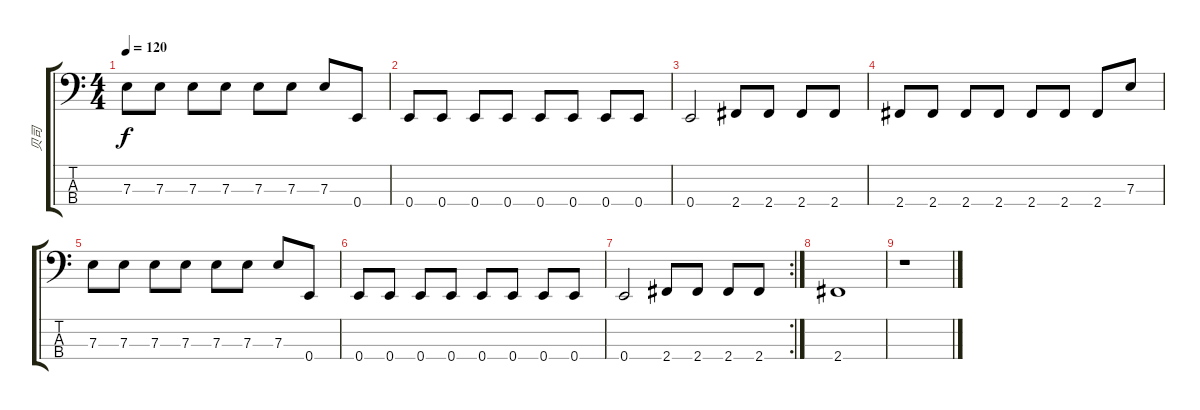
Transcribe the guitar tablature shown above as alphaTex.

\track ("贝司" "贝司") {instrument electricbassfinger}
\staff {score tabs}
\tuning (G2 D2 A1 E1) {hide}
\ts (4 4)
\tempo 120
\clef f4
\ks c
7.3.8{dy f} 7.3.8 7.3.8 7.3.8 7.3.8 7.3.8 7.3.8 0.4.8 |
0.4.8 0.4.8 0.4.8 0.4.8 0.4.8 0.4.8 0.4.8 0.4.8 |
0.4.2 2.4.8 2.4.8 2.4.8 2.4.8 |
2.4.8 2.4.8 2.4.8 2.4.8 2.4.8 2.4.8 2.4.8 7.3.8 |
7.3.8 7.3.8 7.3.8 7.3.8 7.3.8 7.3.8 7.3.8 0.4.8 |
0.4.8 0.4.8 0.4.8 0.4.8 0.4.8 0.4.8 0.4.8 0.4.8 |
\rc 2
0.4.2 2.4.8 2.4.8 2.4.8 2.4.8 |
2.4.1 |
r.1
